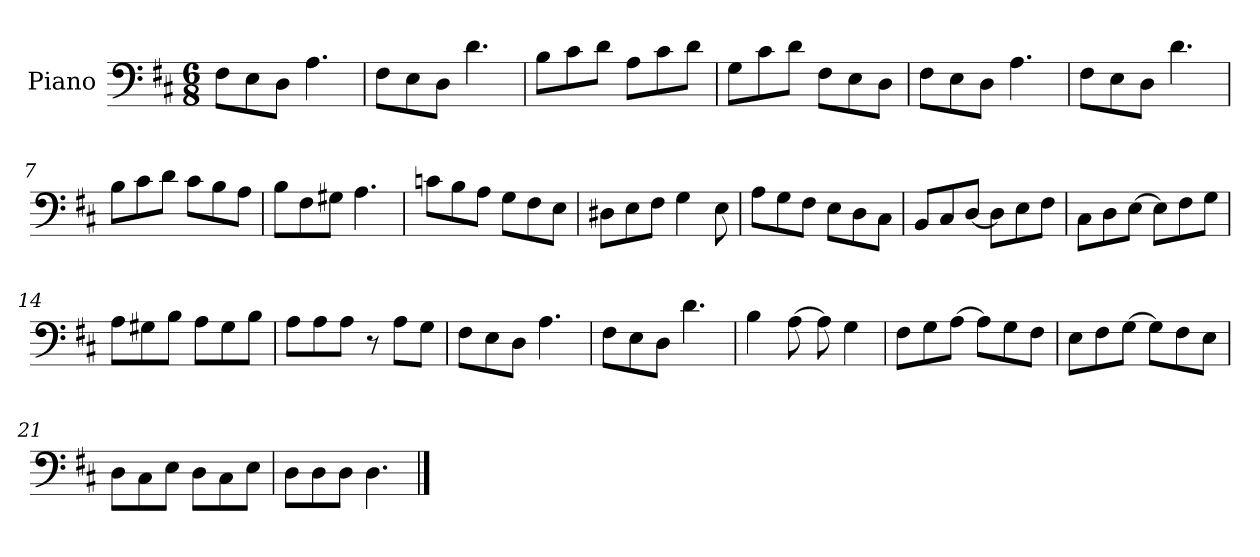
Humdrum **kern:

**kern
*part1
*staff1
*I"Piano
*I'Pno
*clefF4
*k[f#c#]
*M6/8
=1
8F#\L
8E\
8D\J
4.A\
=2
8F#\L
8E\
8D\J
4.d\
=3
8B\L
8c#\
8d\J
8A\L
8c#\
8d\J
=4
8G\L
8c#\
8d\J
8F#\L
8E\
8D\J
=5
8F#\L
8E\
8D\J
4.A\
=6
8F#\L
8E\
8D\J
4.d\
=7
8B\L
8c#\
8d\J
8c#\L
8B\
8A\J
=8
8B\L
8F#\
8G#X\J
4.A\
=9
8cn\L
8B\
8A\J
8G\L
8F#\
8E\J
=10
8D#X\L
8E\
8F#\J
4G\
8E\
=11
8A\L
8G\
8F#\J
8E\L
8D\
8C#\J
=12
8BB/L
8C#/
[8D/J
8D\L]
8E\
8F#\J
=13
8C#\L
8D\
[8E\J
8E\L]
8F#\
8G\J
=14
8A\L
8G#X\
8B\J
8A\L
8G#\
8B\J
=15
8A\L
8A\
8A\J
8r
8A\L
8G\J
=16
8F#\L
8E\
8D\J
4.A\
=17
8F#\L
8E\
8D\J
4.d\
=18
4B\
[8A\
8A\]
4G\
=19
8F#\L
8G\
[8A\J
8A\L]
8G\
8F#\J
=20
8E\L
8F#\
[8G\J
8G\L]
8F#\
8E\J
=21
8D\L
8C#\
8E\J
8D\L
8C#\
8E\J
=22
8D\L
8D\
8D\J
4.D\
==
*-
